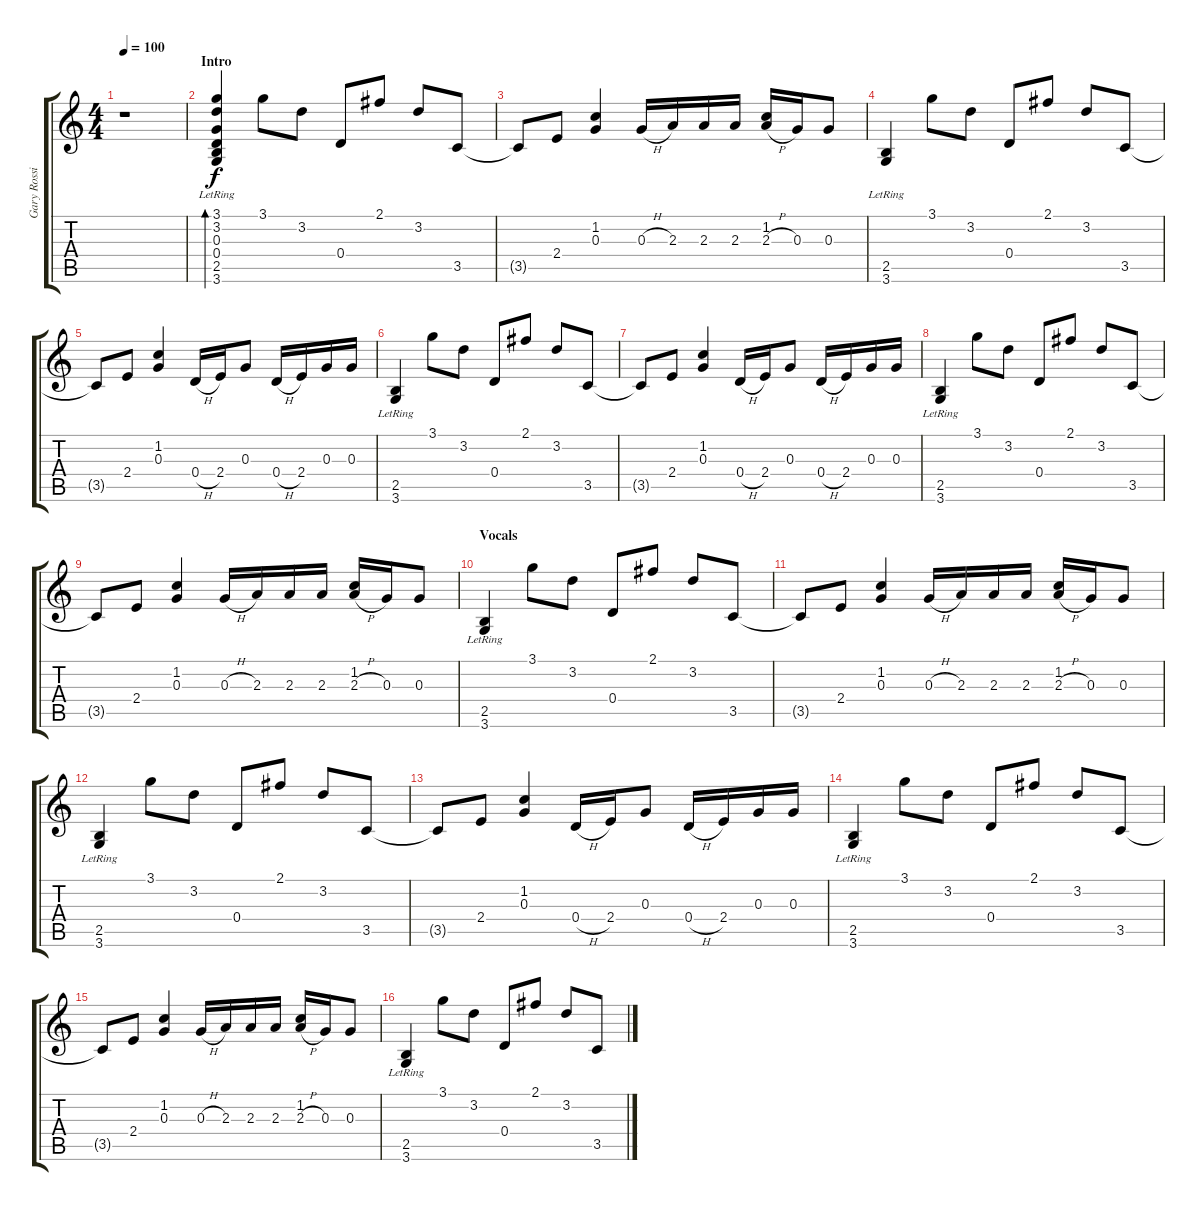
\track ("Gary Rossington " "Gary Rossi") {instrument acousticguitarsteel}
\staff {score tabs}
\tuning (E4 B3 G3 D3 A2 E2) {hide}
\ts (4 4)
\tempo 100
\clef g2
\ks c
r.1{dy f instrument acousticguitarsteel} |
\section ("" "Intro")
(3.1{lr} 3.2{lr} 0.3{lr} 0.4{lr} 2.5{lr} 3.6{lr}).4{bd 120} 3.1.8 3.2.8 0.4.8 2.1.8 3.2.8 3.5.8 |
3.5{t}.8 2.4.8 (1.2 0.3).4 0.3{h}.16 2.3.16 2.3.16 2.3.16 (1.2 2.3{h}).16 0.3.16 0.3.8 |
(2.5 3.6{lr}).4 3.1.8 3.2.8 0.4.8 2.1.8 3.2.8 3.5.8 |
3.5{t}.8 2.4.8 (1.2 0.3).4 0.4{h}.16 2.4.16 0.3.8 0.4{h}.16 2.4.16 0.3.16 0.3.16 |
(2.5 3.6{lr}).4 3.1.8 3.2.8 0.4.8 2.1.8 3.2.8 3.5.8 |
3.5{t}.8 2.4.8 (1.2 0.3).4 0.4{h}.16 2.4.16 0.3.8 0.4{h}.16 2.4.16 0.3.16 0.3.16 |
(2.5{lr} 3.6{lr}).4 3.1.8 3.2.8 0.4.8 2.1.8 3.2.8 3.5.8 |
3.5{t}.8 2.4.8 (1.2 0.3).4 0.3{h}.16 2.3.16 2.3.16 2.3.16 (1.2 2.3{h}).16 0.3.16 0.3.8 |
\section ("" "Vocals")
(2.5 3.6{lr}).4 3.1.8 3.2.8 0.4.8 2.1.8 3.2.8 3.5.8 |
3.5{t}.8 2.4.8 (1.2 0.3).4 0.3{h}.16 2.3.16 2.3.16 2.3.16 (1.2 2.3{h}).16 0.3.16 0.3.8 |
(2.5 3.6{lr}).4 3.1.8 3.2.8 0.4.8 2.1.8 3.2.8 3.5.8 |
3.5{t}.8 2.4.8 (1.2 0.3).4 0.4{h}.16 2.4.16 0.3.8 0.4{h}.16 2.4.16 0.3.16 0.3.16 |
(2.5 3.6{lr}).4 3.1.8 3.2.8 0.4.8 2.1.8 3.2.8 3.5.8 |
3.5{t}.8 2.4.8 (1.2 0.3).4 0.3{h}.16 2.3.16 2.3.16 2.3.16 (1.2 2.3{h}).16 0.3.16 0.3.8 |
(2.5 3.6{lr}).4 3.1.8 3.2.8 0.4.8 2.1.8 3.2.8 3.5.8
